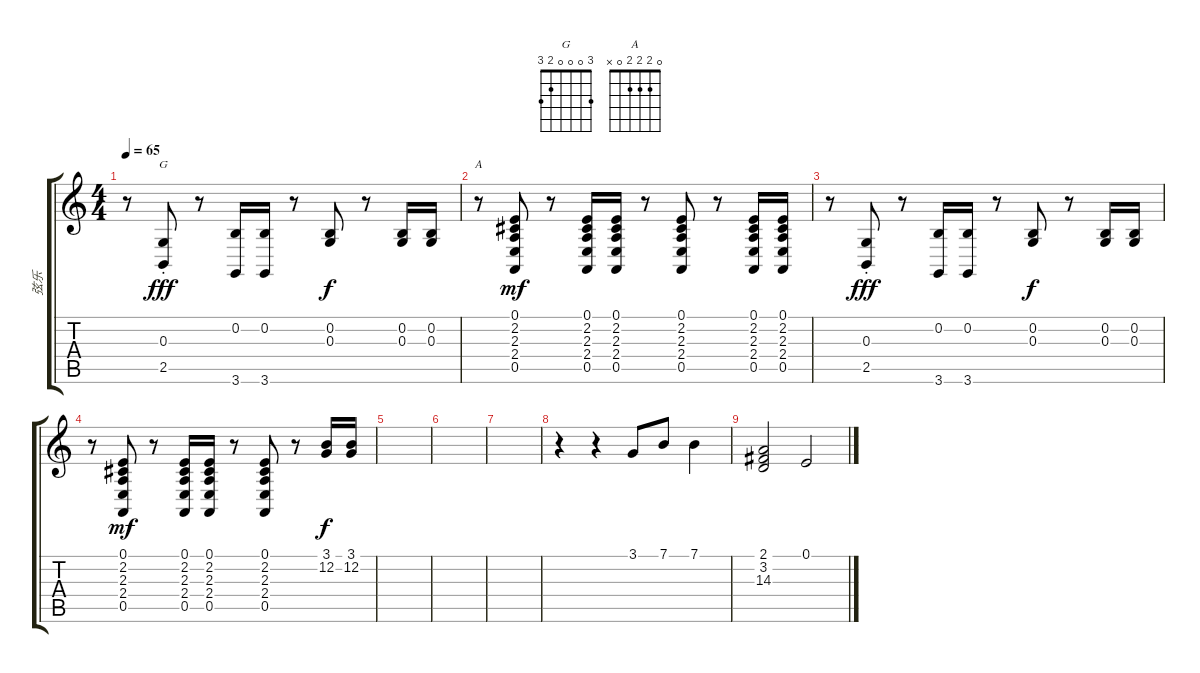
\track ("弦乐" "弦乐") {instrument tremolostrings}
\staff {score tabs}
\tuning (E4 B3 G3 D3 A2 E2) {hide}
\chord ("G" 3 0 0 0 2 3)
\chord ("A" 0 2 2 2 0 x)
\ts (4 4)
\tempo 65
\clef g2
\ks c
r.8{dy f} (0.3{st} 2.5{st}).8{ch "G" dy fff instrument pizzicatostrings} r.8 (0.2 3.6).16 (0.2 3.6).16 r.8 (0.2 0.3).8{dy f} r.8 (0.2 0.3).16 (0.2 0.3).16 |
r.8{ch "A"} (0.1 2.2 2.3 2.4 0.5).8{dy mf} r.8 (0.1 2.2 2.3 2.4 0.5).16 (0.1 2.2 2.3 2.4 0.5).16 r.8 (0.1 2.2 2.3 2.4 0.5).8 r.8 (0.1 2.2 2.3 2.4 0.5).16 (0.1 2.2 2.3 2.4 0.5).16 |
r.8 (0.3{st} 2.5{st}).8{dy fff instrument pizzicatostrings} r.8 (0.2 3.6).16 (0.2 3.6).16 r.8 (0.2 0.3).8{dy f} r.8 (0.2 0.3).16 (0.2 0.3).16 |
r.8 (0.1 2.2 2.3 2.4 0.5).8{dy mf} r.8 (0.1 2.2 2.3 2.4 0.5).16 (0.1 2.2 2.3 2.4 0.5).16 r.8 (0.1 2.2 2.3 2.4 0.5).8 r.8 (3.1 12.2).16{dy f} (3.1 12.2).16 |
|
|
|
r.4 r.4 3.1.8 7.1.8 7.1.4 |
(2.1 3.2 14.3).2 0.1.2
